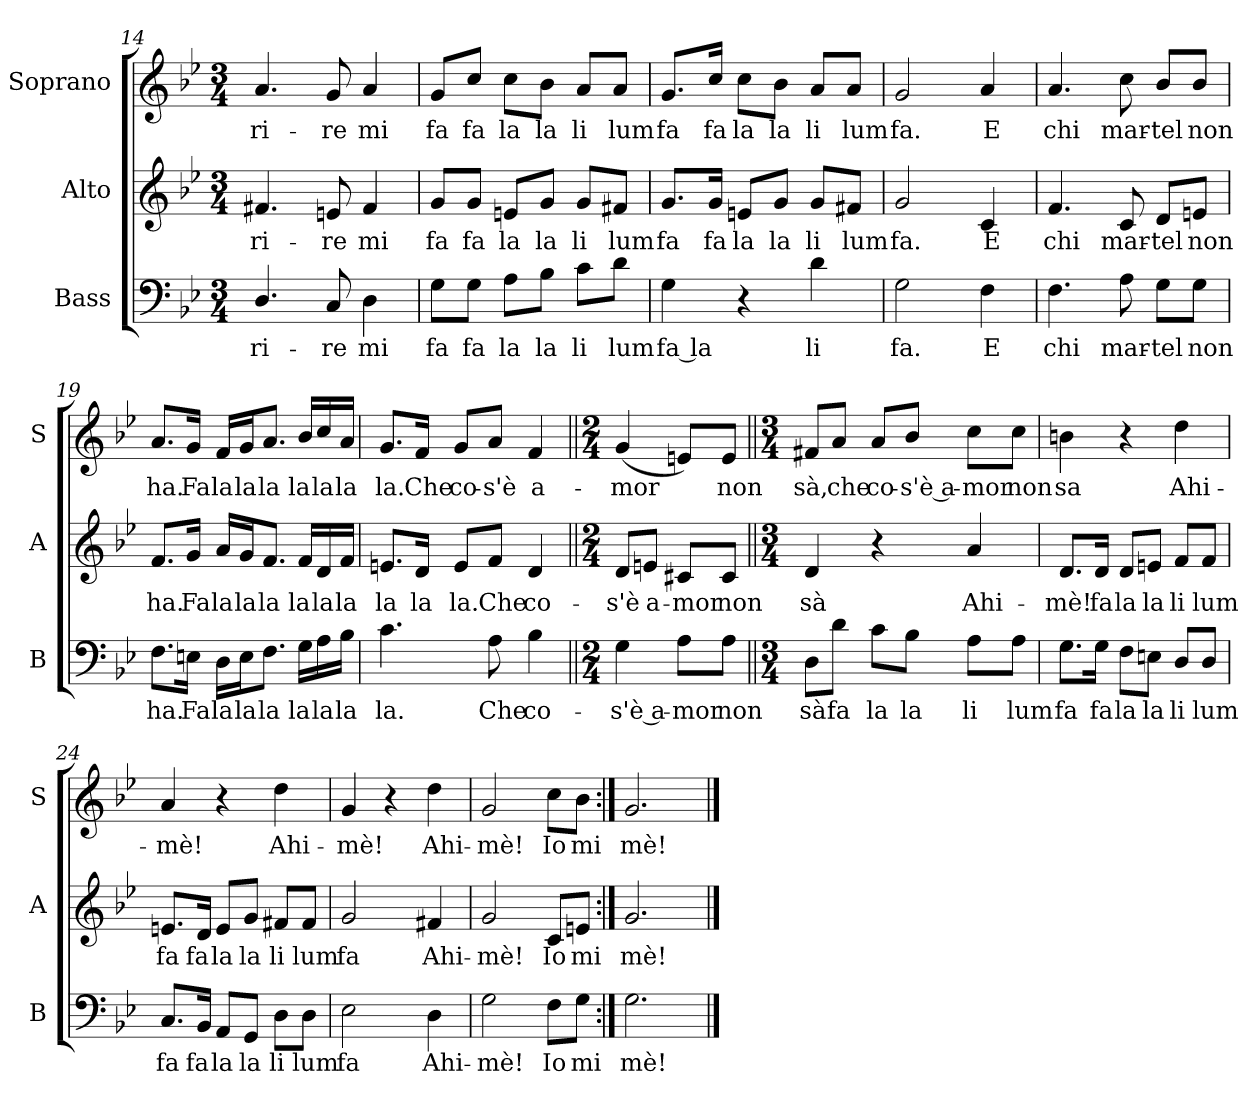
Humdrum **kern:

**kern	**text	**kern	**text	**kern	**text
*part3	*part3	*part2	*part2	*part1	*part1
*staff3	*staff3	*staff2	*staff2	*staff1	*staff1
*I"Bass	*	*I"Alto	*	*I"Soprano	*
*I'B	*	*I'A	*	*I'S	*
*clefF4	*	*clefG2	*	*clefG2	*
*k[b-e-]	*	*k[b-e-]	*	*k[b-e-]	*
*B-:	*	*B-:	*	*B-:	*
*M3/4	*	*M3/4	*	*M3/4	*
=14	=14	=14	=14	=14	=14
!	!LO:LY:b	!	!LO:LY:b	!	!LO:LY:b
4.D/	-ri-	4.f#X	-ri-	4.a	-ri-
!	!LO:LY:b	!	!LO:LY:b	!	!LO:LY:b
8C	-re	8en	-re	8g	-re
!	!LO:LY:b	!	!LO:LY:b	!	!LO:LY:b
4D	mi	4f#	mi	4a	mi
=15	=15	=15	=15	=15	=15
!	!LO:LY:b	!	!LO:LY:b	!	!LO:LY:b
8G\L	fa	8g/L	fa	8g/L	fa
!	!LO:LY:b	!	!LO:LY:b	!	!LO:LY:b
8G\J	fa	8g/J	fa	8cc/J	fa
!	!LO:LY:b	!	!LO:LY:b	!	!LO:LY:b
8A\L	la	8en/L	la	8cc\L	la
!	!LO:LY:b	!	!LO:LY:b	!	!LO:LY:b
8B-\J	la	8g/J	la	8b-\J	la
!	!LO:LY:b	!	!LO:LY:b	!	!LO:LY:b
8c\L	li	8g/L	li	8a/L	li
!	!LO:LY:b	!	!LO:LY:b	!	!LO:LY:b
8d\J	lum	8f#X/J	lum	8a/J	lum
=16	=16	=16	=16	=16	=16
!	!LO:LY:b	!	!LO:LY:b	!	!LO:LY:b
4G	fa la	8.g/L	fa	8.g/L	fa
!	!	!	!LO:LY:b	!	!LO:LY:b
.	.	16g/Jk	fa	16cc/Jk	fa
!	!	!	!LO:LY:b	!	!LO:LY:b
4r	.	8en/L	la	8cc\L	la
!	!	!	!LO:LY:b	!	!LO:LY:b
.	.	8g/J	la	8b-\J	la
!	!LO:LY:b	!	!LO:LY:b	!	!LO:LY:b
4d	li	8g/L	li	8a/L	li
!	!	!	!LO:LY:b	!	!LO:LY:b
.	.	8f#X/J	lum	8a/J	lum
=17	=17	=17	=17	=17	=17
!	!LO:LY:b	!	!LO:LY:b	!	!LO:LY:b
2G	fa.	2g	fa.	2g	fa.
!	!LO:LY:b	!	!LO:LY:b	!	!LO:LY:b
4F	E	4c	E	4a	E
=18	=18	=18	=18	=18	=18
!	!LO:LY:b	!	!LO:LY:b	!	!LO:LY:b
4.F	chi	4.f	chi	4.a	chi
!	!LO:LY:b	!	!LO:LY:b	!	!LO:LY:b
8A	mar-	8c	mar-	8cc	mar-
!	!LO:LY:b	!	!LO:LY:b	!	!LO:LY:b
8G\L	-tel	8d/L	-tel	8b-/L	-tel
!	!LO:LY:b	!	!LO:LY:b	!	!LO:LY:b
8G\J	non	8en/J	non	8b-/J	non
!!LO:LB:g=z
=19	=19	=19	=19	=19	=19
!	!LO:LY:b	!	!LO:LY:b	!	!LO:LY:b
8.F\L	ha.	8.f/L	ha.	8.a/L	ha.
!	!LO:LY:b	!	!LO:LY:b	!	!LO:LY:b
16En\Jk	Fa	16g/Jk	Fa	16g/Jk	Fa
!	!LO:LY:b	!	!LO:LY:b	!	!LO:LY:b
16D\LL	la	16a/LL	la	16f/LL	la
!	!LO:LY:b	!	!LO:LY:b	!	!LO:LY:b
16E\J	la	16g/J	la	16g/J	la
!	!LO:LY:b	!	!LO:LY:b	!	!LO:LY:b
8.F\J	la	8.f/J	la	8.a/J	la
!	!LO:LY:b	!	!LO:LY:b	!	!LO:LY:b
16G\LL	la	16f/LL	la	16b-/LL	la
!	!LO:LY:b	!	!LO:LY:b	!	!LO:LY:b
16A\	la	16d/	la	16cc/	la
!	!LO:LY:b	!	!LO:LY:b	!	!LO:LY:b
16B-\JJ	la	16f/JJ	la	16a/JJ	la
=20	=20	=20	=20	=20	=20
!	!LO:LY:b	!	!LO:LY:b	!	!LO:LY:b
4.c	la.	8.en/L	la	8.g/L	la.
!	!	!	!LO:LY:b	!	!LO:LY:b
.	.	16d/Jk	la	16f/Jk	Che
!	!	!	!LO:LY:b	!	!LO:LY:b
.	.	8e/L	la.	8g/L	co-
!	!LO:LY:b	!	!LO:LY:b	!	!LO:LY:b
8A	Che	8f/J	Che	8a/J	-s'è
!	!LO:LY:b	!	!LO:LY:b	!	!LO:LY:b
4B-	co-	4d	co-	4f	a-
=21||	=21||	=21||	=21||	=21||	=21||
*M2/4	*	*M2/4	*	*M2/4	*
!	!LO:LY:b	!	!LO:LY:b	!	!LO:LY:b
4G	-s'è a-	8d/L	-s'è	(<4g	-mor
!	!	!	!LO:LY:b	!	!
.	.	8en/J	a-	.	.
!	!LO:LY:b	!	!LO:LY:b	!	!
8A\L	-mor	8c#X/L	-mor	8en/L)	.
!	!LO:LY:b	!	!LO:LY:b	!	!LO:LY:b
8A\J	non	8c#/J	non	8e/J	non
=22||	=22||	=22||	=22||	=22||	=22||
*M3/4	*	*M3/4	*	*M3/4	*
!	!LO:LY:b	!	!LO:LY:b	!	!LO:LY:b
8D\L	sà	4d	sà	8f#X/L	sà,
!	!LO:LY:b	!	!	!	!LO:LY:b
8d\J	fa	.	.	8a/J	che
!	!LO:LY:b	!	!	!	!LO:LY:b
8c\L	la	4r	.	8a/L	co-
!	!LO:LY:b	!	!	!	!LO:LY:b
8B-\J	la	.	.	8b-/J	-s'è a-
!	!LO:LY:b	!	!LO:LY:b	!	!LO:LY:b
8A\L	li	4a	Ahi-	8cc\L	-mor
!	!LO:LY:b	!	!	!	!LO:LY:b
8A\J	lum	.	.	8cc\J	non
!!LO:LB:g=z
=23	=23	=23	=23	=23	=23
!	!LO:LY:b	!	!LO:LY:b	!	!LO:LY:b
8.G\L	fa	8.d/L	-mè!	4bn	sa
!	!LO:LY:b	!	!LO:LY:b	!	!
16G\Jk	fa	16d/Jk	fa	.	.
!	!LO:LY:b	!	!LO:LY:b	!	!
8F\L	la	8d/L	la	4r	.
!	!LO:LY:b	!	!LO:LY:b	!	!
8En\J	la	8en/J	la	.	.
!	!LO:LY:b	!	!LO:LY:b	!	!LO:LY:b
8D/L	li	8f/L	li	4dd	Ahi-
!	!LO:LY:b	!	!LO:LY:b	!	!
8D/J	lum	8f/J	lum	.	.
=24	=24	=24	=24	=24	=24
!	!LO:LY:b	!	!LO:LY:b	!	!LO:LY:b
8.C/L	fa	8.en/L	fa	4a	-mè!
!	!LO:LY:b	!	!LO:LY:b	!	!
16BB-/Jk	fa	16d/Jk	fa	.	.
!	!LO:LY:b	!	!LO:LY:b	!	!
8AA/L	la	8e/L	la	4r	.
!	!LO:LY:b	!	!LO:LY:b	!	!
8GG/J	la	8g/J	la	.	.
!	!LO:LY:b	!	!LO:LY:b	!	!LO:LY:b
8D\L	li	8f#X/L	li	4dd	Ahi-
!	!LO:LY:b	!	!LO:LY:b	!	!
8D\J	lum	8f#/J	lum	.	.
=25	=25	=25	=25	=25	=25
!	!LO:LY:b	!	!LO:LY:b	!	!LO:LY:b
2E-	fa	2g	fa	4g	-mè!
.	.	.	.	4r	.
!	!LO:LY:b	!	!LO:LY:b	!	!LO:LY:b
4D	Ahi-	4f#X	Ahi-	4dd	Ahi-
=26	=26	=26	=26	=26	=26
!	!LO:LY:b	!	!LO:LY:b	!	!LO:LY:b
2G	-mè!	2g	-mè!	2g	-mè!
!	!LO:LY:b	!	!LO:LY:b	!	!LO:LY:b
8F\L	Io	8c/L	Io	8cc\L	Io
!	!LO:LY:b	!	!LO:LY:b	!	!LO:LY:b
8G\J	mi	8en/J	mi	8b-\J	mi
=27:|!	=27:|!	=27:|!	=27:|!	=27:|!	=27:|!
!	!LO:LY:b	!	!LO:LY:b	!	!LO:LY:b
2.G	mè!	2.g	mè!	2.g	mè!
==	==	==	==	==	==
*-	*-	*-	*-	*-	*-
